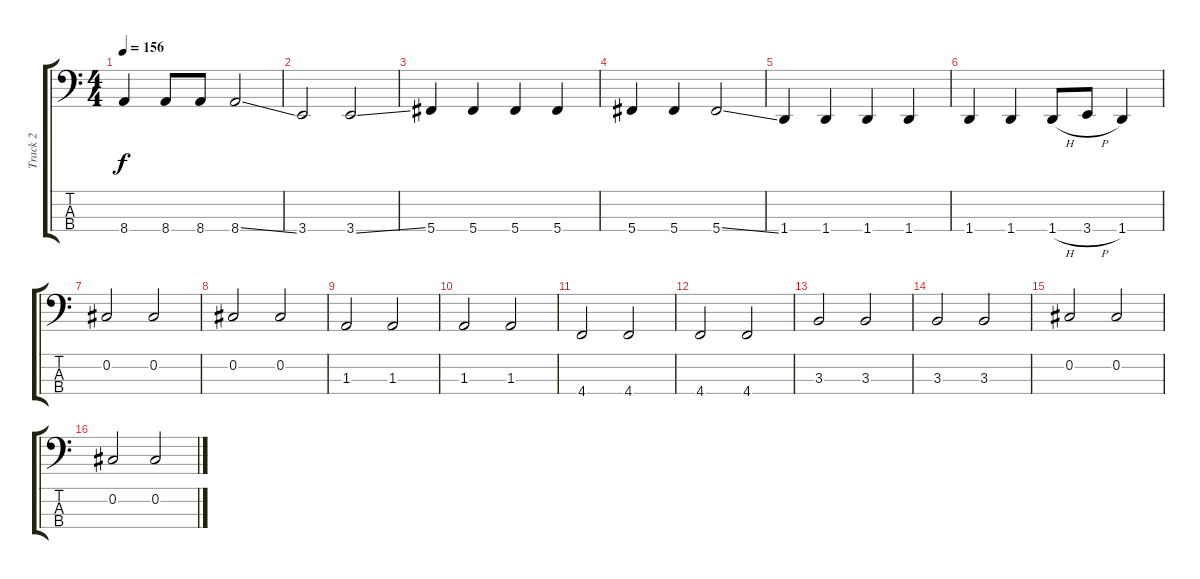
\track ("Track 2" "Track 2") {instrument electricbassfinger}
\staff {score tabs}
\tuning (Gb2 Db2 Ab1 Db1) {hide}
\ts (4 4)
\tempo 156
\clef f4
\ks c
8.4.4{dy f} 8.4.8 8.4.8 8.4{ss}.2 |
3.4.2 3.4{ss}.2 |
5.4.4 5.4.4 5.4.4 5.4.4 |
5.4.4 5.4.4 5.4{ss}.2 |
1.4.4 1.4.4 1.4.4 1.4.4 |
1.4.4 1.4.4 1.4{h}.8 3.4{h}.8 1.4.4 |
0.2.2 0.2.2 |
0.2.2 0.2.2 |
1.3.2 1.3.2 |
1.3.2 1.3.2 |
4.4.2 4.4.2 |
4.4.2 4.4.2 |
3.3.2 3.3.2 |
3.3.2 3.3.2 |
0.2.2 0.2.2 |
0.2.2 0.2.2
